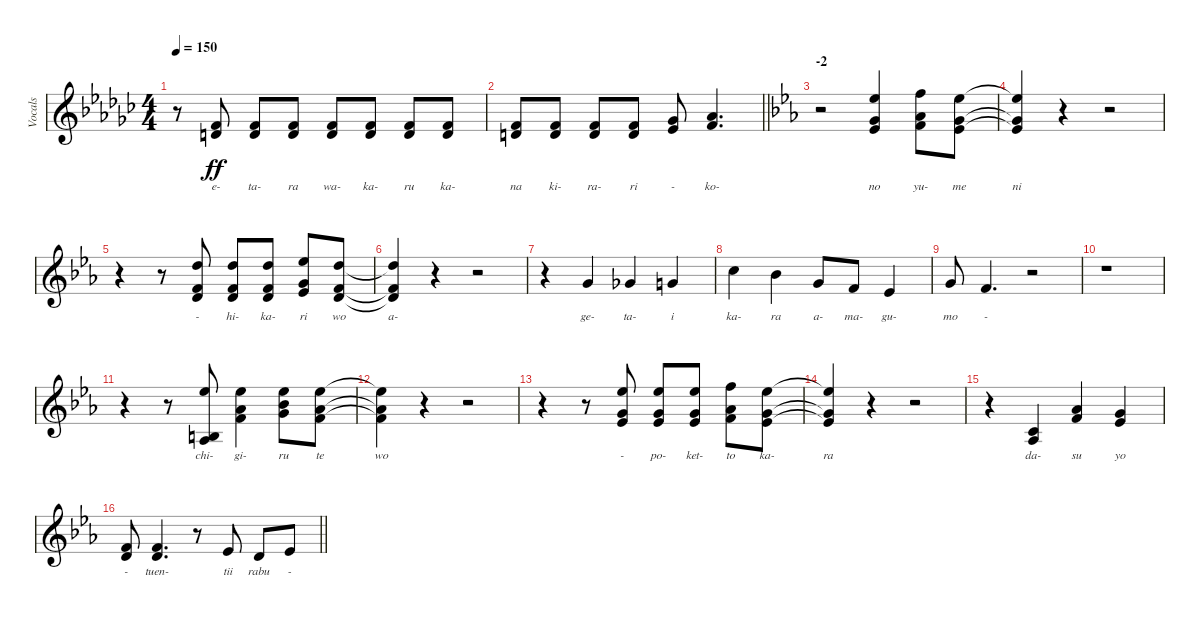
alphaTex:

\track ("Vocals" "Vocals") {instrument cello}
\staff {score}
\tuning (E4 B3 G3 D3 A2 E2 B1) {hide}
\ts (4 4)
\tempo 150
\clef g2
\ks ebminor
r.8{dy ff} (1.1 3.2).8{lyrics (0 "e-") lyrics (1 "") lyrics (2 "") lyrics (3 "") lyrics (4 "")} (1.1 3.2).8{lyrics (0 "ta-") lyrics (1 "") lyrics (2 "") lyrics (3 "") lyrics (4 "")} (1.1 3.2).8{lyrics (0 "ra") lyrics (1 "") lyrics (2 "") lyrics (3 "") lyrics (4 "")} (1.1 3.2).8{lyrics (0 "wa-") lyrics (1 "") lyrics (2 "") lyrics (3 "") lyrics (4 "")} (1.1 3.2).8{lyrics (0 "ka-") lyrics (1 "") lyrics (2 "") lyrics (3 "") lyrics (4 "")} (1.1 3.2).8{lyrics (0 "ru") lyrics (1 "") lyrics (2 "") lyrics (3 "") lyrics (4 "")} (1.1 3.2).8{lyrics (0 "ka-") lyrics (1 "") lyrics (2 "") lyrics (3 "") lyrics (4 "")} |
\barLineRight lightlight
(1.1 3.2).8{lyrics (0 "na") lyrics (1 "") lyrics (2 "") lyrics (3 "") lyrics (4 "")} (1.1 3.2).8{lyrics (0 "ki-") lyrics (1 "") lyrics (2 "") lyrics (3 "") lyrics (4 "")} (1.1 3.2).8{lyrics (0 "ra-") lyrics (1 "") lyrics (2 "") lyrics (3 "") lyrics (4 "")} (1.1 3.2).8{lyrics (0 "ri") lyrics (1 "") lyrics (2 "") lyrics (3 "") lyrics (4 "")} (2.1 4.2).8{lyrics (0 "-") lyrics (1 "") lyrics (2 "") lyrics (3 "") lyrics (4 "")} (1.1 9.2).4{d lyrics (0 "ko-") lyrics (1 "") lyrics (2 "") lyrics (3 "") lyrics (4 "")} |
\section ("" "-2")
\ks eb
r.2 (3.1 4.2 20.3).4{lyrics (0 "no") lyrics (1 "") lyrics (2 "") lyrics (3 "") lyrics (4 "")} (13.1 6.2 13.3).8{lyrics (0 "yu-") lyrics (1 "") lyrics (2 "") lyrics (3 "") lyrics (4 "")} (11.1 8.2 8.3).8{lyrics (0 "me") lyrics (1 "") lyrics (2 "") lyrics (3 "") lyrics (4 "")} |
(11.1{t} 8.2{t} 8.3{t}).4{lyrics (0 "ni") lyrics (1 "") lyrics (2 "") lyrics (3 "") lyrics (4 "")} r.4 r.2 |
r.4 r.8 (10.1 6.2 7.3).8{lyrics (0 "-") lyrics (1 "") lyrics (2 "") lyrics (3 "") lyrics (4 "")} (10.1 6.2 7.3).8{lyrics (0 "hi-") lyrics (1 "") lyrics (2 "") lyrics (3 "") lyrics (4 "")} (10.1 6.2 7.3).8{lyrics (0 "ka-") lyrics (1 "") lyrics (2 "") lyrics (3 "") lyrics (4 "")} (11.1 4.2 12.3).8{lyrics (0 "ri") lyrics (1 "") lyrics (2 "") lyrics (3 "") lyrics (4 "")} (10.1 6.2 7.3).8{lyrics (0 "wo") lyrics (1 "") lyrics (2 "") lyrics (3 "") lyrics (4 "")} |
(10.1{t} 6.2{t} 7.3{t}).4{lyrics (0 "a-") lyrics (1 "") lyrics (2 "") lyrics (3 "") lyrics (4 "")} r.4 r.2 |
r.4 3.1.4{lyrics (0 "ge-") lyrics (1 "") lyrics (2 "") lyrics (3 "") lyrics (4 "")} 2.1.4{lyrics (0 "ta-") lyrics (1 "") lyrics (2 "") lyrics (3 "") lyrics (4 "")} 3.1.4{lyrics (0 "i") lyrics (1 "") lyrics (2 "") lyrics (3 "") lyrics (4 "")} |
8.1.4{lyrics (0 "ka-") lyrics (1 "") lyrics (2 "") lyrics (3 "") lyrics (4 "")} 6.1.4{lyrics (0 "ra") lyrics (1 "") lyrics (2 "") lyrics (3 "") lyrics (4 "")} 3.1.8{lyrics (0 "a-") lyrics (1 "") lyrics (2 "") lyrics (3 "") lyrics (4 "")} 1.1.8{lyrics (0 "ma-") lyrics (1 "") lyrics (2 "") lyrics (3 "") lyrics (4 "")} 4.2.4{lyrics (0 "gu-") lyrics (1 "") lyrics (2 "") lyrics (3 "") lyrics (4 "")} |
3.1.8{lyrics (0 "mo") lyrics (1 "") lyrics (2 "") lyrics (3 "") lyrics (4 "")} 1.1.4{d lyrics (0 "-") lyrics (1 "") lyrics (2 "") lyrics (3 "") lyrics (4 "")} r.2 |
r.1 |
r.4 r.8 (11.1 0.2 1.3).8{lyrics (0 "chi-") lyrics (1 "") lyrics (2 "") lyrics (3 "") lyrics (4 "")} (11.1 9.2 10.3).4{lyrics (0 "gi-") lyrics (1 "") lyrics (2 "") lyrics (3 "") lyrics (4 "")} (3.1 11.2 20.3).8{lyrics (0 "ru") lyrics (1 "") lyrics (2 "") lyrics (3 "") lyrics (4 "")} (11.1 9.2 10.3).8{lyrics (0 "te") lyrics (1 "") lyrics (2 "") lyrics (3 "") lyrics (4 "")} |
(11.1{t} 9.2{t} 10.3{t}).4{lyrics (0 "wo") lyrics (1 "") lyrics (2 "") lyrics (3 "") lyrics (4 "")} r.4 r.2 |
r.4 r.8 (11.1 8.2 8.3).8{lyrics (0 "-") lyrics (1 "") lyrics (2 "") lyrics (3 "") lyrics (4 "")} (11.1 8.2 8.3).8{lyrics (0 "po-") lyrics (1 "") lyrics (2 "") lyrics (3 "") lyrics (4 "")} (11.1 8.2 8.3).8{lyrics (0 "ket-") lyrics (1 "") lyrics (2 "") lyrics (3 "") lyrics (4 "")} (13.1 9.2 10.3).8{lyrics (0 "to") lyrics (1 "") lyrics (2 "") lyrics (3 "") lyrics (4 "")} (11.1 8.2 8.3).8{lyrics (0 "ka-") lyrics (1 "") lyrics (2 "") lyrics (3 "") lyrics (4 "")} |
(11.1{t} 8.2{t} 8.3{t}).4{lyrics (0 "ra") lyrics (1 "") lyrics (2 "") lyrics (3 "") lyrics (4 "")} r.4 r.2 |
r.4 (1.2 1.3).4{lyrics (0 "da-") lyrics (1 "") lyrics (2 "") lyrics (3 "") lyrics (4 "")} (1.1 9.2).4{lyrics (0 "su") lyrics (1 "") lyrics (2 "") lyrics (3 "") lyrics (4 "")} (3.1 4.2).4{lyrics (0 "yo") lyrics (1 "") lyrics (2 "") lyrics (3 "") lyrics (4 "")} |
\barLineRight lightlight
(1.1 3.2).8{lyrics (0 "-") lyrics (1 "") lyrics (2 "") lyrics (3 "") lyrics (4 "")} (1.1 3.2).4{d lyrics (0 "tuen-") lyrics (1 "") lyrics (2 "") lyrics (3 "") lyrics (4 "")} r.8 4.2.8{lyrics (0 "tii") lyrics (1 "") lyrics (2 "") lyrics (3 "") lyrics (4 "")} 3.2.8{lyrics (0 "rabu") lyrics (1 "") lyrics (2 "") lyrics (3 "") lyrics (4 "")} 4.2.8{lyrics (0 "-") lyrics (1 "") lyrics (2 "") lyrics (3 "") lyrics (4 "")}
